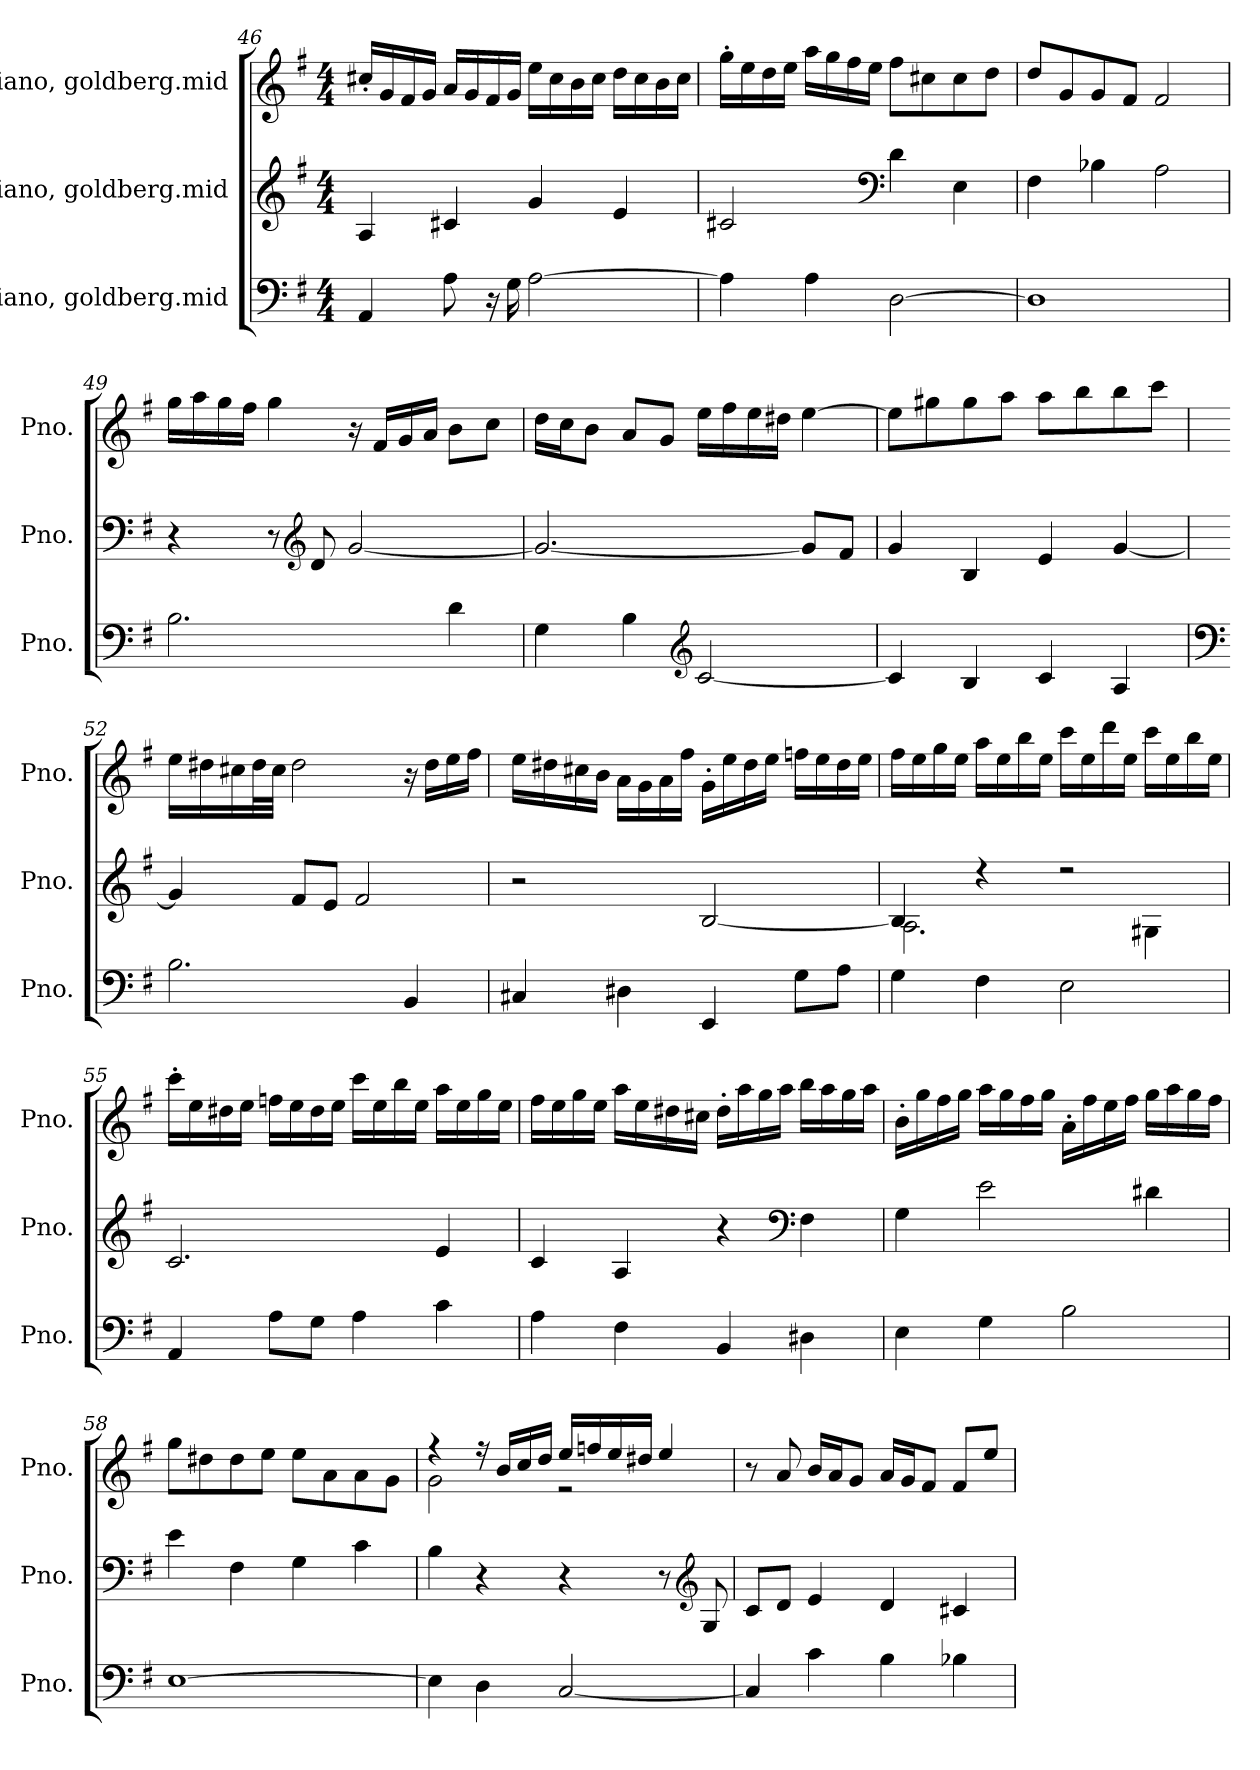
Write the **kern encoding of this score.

**kern	**kern	**kern
*part3	*part2	*part1
*staff3	*staff2	*staff1
*I"Piano, goldberg.mid	*I"Piano, goldberg.mid	*I"Piano, goldberg.mid
*I'Pno.	*I'Pno.	*I'Pno.
*clefF4	*clefG2	*clefG2
*k[f#]	*k[f#]	*k[f#]
*M4/4	*M4/4	*M4/4
=46	=46	=46
4AA/	4A/	16cc#X'/LL
.	.	16g/
.	.	16f#/
.	.	16g/JJ
8A\	4c#X/	16a/LL
.	.	16g/
16r	.	16f#/
16G\	.	16g/JJ
[2A\	4g/	16ee\LL
.	.	16cc#\
.	.	16b\
.	.	16cc#\JJ
.	4e/	16dd\LL
.	.	16cc#\
.	.	16b\
.	.	16cc#\JJ
!!LO:LB:g=z
=47	=47	=47
4A\]	2c#X/	16gg'\LL
.	.	16ee\
.	.	16dd\
.	.	16ee\JJ
4A\	.	16aa\LL
.	.	16gg\
.	.	16ff#\
.	.	16ee\JJ
*	*clefF4	*
[2D\	4d\	8ff#\L
.	.	8cc#X\
.	4E\	8cc#\
.	.	8dd\J
=48	=48	=48
1D]	4F#\	8dd/L
.	.	8g/
.	4B-X\	8g/
.	.	8f#/J
.	2A\	2f#/
=49	=49	=49
2.B\	4r	16gg\LL
.	.	16aa\
.	.	16gg\
.	.	16ff#\JJ
.	8r	4gg\
*	*clefG2	*
.	8d/	.
.	[2g/	16r
.	.	16f#/LL
.	.	16g/
.	.	16a/JJ
4d\	.	8b\L
.	.	8cc\J
!!LO:LB:g=z
=50	=50	=50
4G\	2.g/_	16dd\LL
.	.	16cc\J
.	.	8b\J
4B\	.	8a/L
.	.	8g/J
*clefG2	*	*
[2c/	.	16ee\LL
.	.	16ff#\
.	.	16ee\
.	.	16dd#X\JJ
.	8g/L]	[4ee\
.	8f#/J	.
=51	=51	=51
4c/]	4g/	8ee\L]
.	.	8gg#X\
4B/	4B/	8gg#\
.	.	8aa\J
4c/	4e/	8aa\L
.	.	8bb\
4A/	[4g/	8bb\
.	.	8ccc\J
=52	=52	=52
*clefF4	*	*
2.B\	4g/]	16ee\LL
.	.	16dd#X\
.	.	16cc#X\
.	.	32dd#\L
.	.	32cc#\JJJ
.	8f#/L	2dd#\
.	8e/J	.
.	2f#/	.
4BB/	.	16r
.	.	16dd#\LL
.	.	16ee\
.	.	16ff#\JJ
!!LO:PB:g=z
=53	=53	=53
4C#X/	2r	16ee\LL
.	.	16dd#X\
.	.	16cc#X\
.	.	16b\JJ
4D#X\	.	16a\LL
.	.	16g\
.	.	16a\
.	.	16ff#\JJ
4EE/	[2B/	16g'\LL
.	.	16ee\
.	.	16dd#\
.	.	16ee\JJ
8G\L	.	16ffn\LL
.	.	16ee\
8A\J	.	16dd#\
.	.	16ee\JJ
=54	=54	=54
*	*^	*
4G\	4B/]	2.A\	16ff#\LL
.	.	.	16ee\
.	.	.	16gg\
.	.	.	16ee\JJ
4F#\	4r	.	16aa\LL
.	.	.	16ee\
.	.	.	16bb\
.	.	.	16ee\JJ
2E\	2r	.	16ccc\LL
.	.	.	16ee\
.	.	.	16ddd\
.	.	.	16ee\JJ
.	.	4G#X\	16ccc\LL
.	.	.	16ee\
.	.	.	16bb\
.	.	.	16ee\JJ
*	*v	*v	*
!!LO:LB:g=z
=55	=55	=55
4AA/	2.c/	16ccc'\LL
.	.	16ee\
.	.	16dd#X\
.	.	16ee\JJ
8A\L	.	16ffn\LL
.	.	16ee\
8G\J	.	16dd#\
.	.	16ee\JJ
4A\	.	16ccc\LL
.	.	16ee\
.	.	16bb\
.	.	16ee\JJ
4c\	4e/	16aa\LL
.	.	16ee\
.	.	16gg\
.	.	16ee\JJ
=56	=56	=56
4A\	4c/	16ff#\LL
.	.	16ee\
.	.	16gg\
.	.	16ee\JJ
4F#\	4A/	16aa\LL
.	.	16ee\
.	.	16dd#X\
.	.	16cc#X\JJ
4BB/	4r	16dd#'\LL
.	.	16aa\
.	.	16gg\
.	.	16aa\JJ
*	*clefF4	*
4D#X\	4F#\	16bb\LL
.	.	16aa\
.	.	16gg\
.	.	16aa\JJ
!!LO:LB:g=z
=57	=57	=57
4E\	4G\	16b'\LL
.	.	16gg\
.	.	16ff#\
.	.	16gg\JJ
4G\	2e\	16aa\LL
.	.	16gg\
.	.	16ff#\
.	.	16gg\JJ
2B\	.	16a'\LL
.	.	16ff#\
.	.	16ee\
.	.	16ff#\JJ
.	4d#X\	16gg\LL
.	.	16aa\
.	.	16gg\
.	.	16ff#\JJ
=58	=58	=58
[1E	4e\	8gg\L
.	.	8dd#X\
.	4F#\	8dd#\
.	.	8ee\J
.	4G\	8ee\L
.	.	8a\
.	4c\	8a\
.	.	8g\J
=59	=59	=59
*	*	*^
4E\]	4B\	4r	2g\
4D\	4r	16r	.
.	.	16b/LL	.
.	.	16cc/	.
.	.	16dd/JJ	.
[2C/	4r	16ee/LL	2r
.	.	16ffn/	.
.	.	16ee/	.
.	.	16dd#X/JJ	.
.	8r	4ee/	.
*	*clefG2	*	*
.	8G/	.	.
*	*	*v	*v
!!LO:LB:g=z
=60	=60	=60
4C/]	8c/L	8r
.	8d/J	8a/
4c\	4e/	16b/LL
.	.	16a/J
.	.	8g/J
4B\	4d/	16a/LL
.	.	16g/J
.	.	8f#/J
4B-X\	4c#X/	8f#/L
.	.	8ee/J
=	=	=
*-	*-	*-
